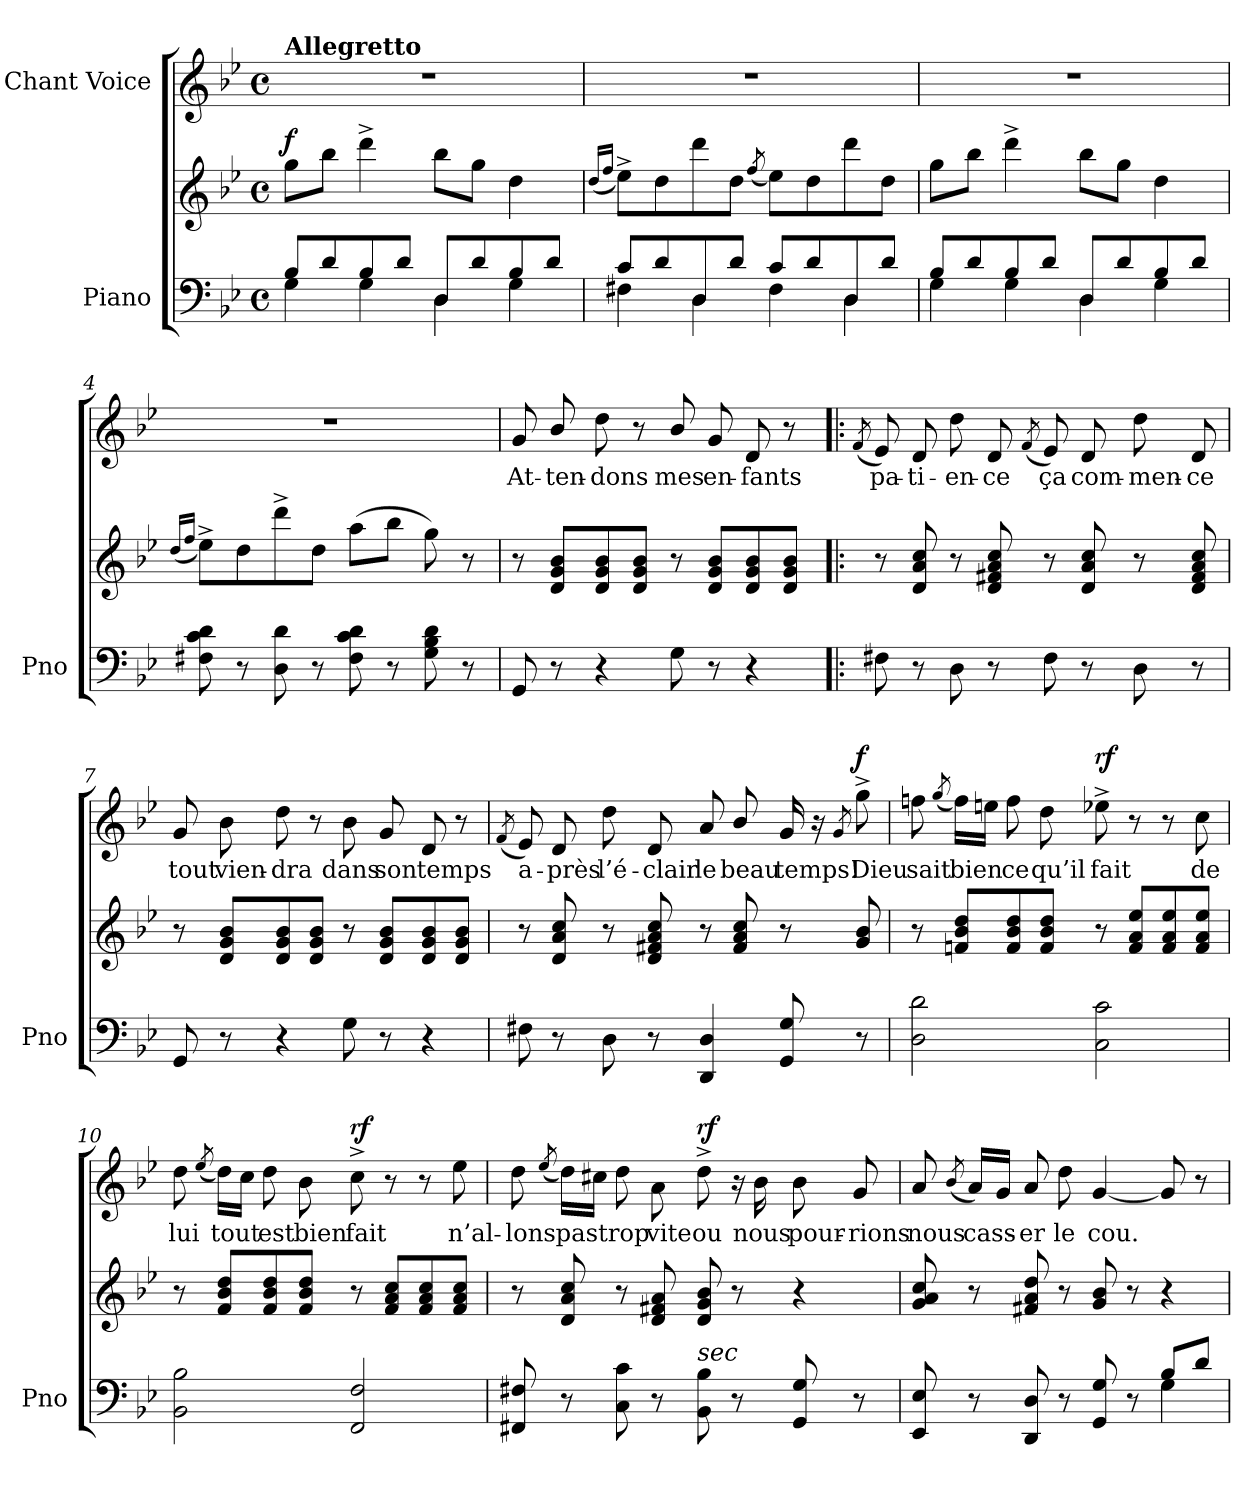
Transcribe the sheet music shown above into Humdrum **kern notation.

**kern	**kern	**dynam	**kern	**text	**dynam
*part2	*part2	*part2	*part1	*part1	*part1
*staff3	*staff2	*staff2/3	*staff1	*staff1	*staff1
*I"Piano	*	*	*I"Chant Voice	*	*
*I'Pno	*	*	*	*	*
*clefF4	*clefG2	*	*clefG2	*	*
*k[b-e-]	*k[b-e-]	*	*k[b-e-]	*	*
*M4/4	*M4/4	*	*M4/4	*	*
*met(c)	*met(c)	*	*met(c)	*	*
=1	=1	=1	=1	=1	=1
*^	*	*	*	*	*
!	!	!	!	!LO:TX:a:B:t=Allegretto	!	!
!	!	!	!LO:DY:a	!	!	!
8B-/L	4G\	8gg\L	f	1r	.	.
8d/	.	8bb-\J	.	.	.	.
8B-/	4G\	4ddd^\	.	.	.	.
8d/J	.	.	.	.	.	.
8D/L	4D\	8bb-\L	.	.	.	.
8d/	.	8gg\J	.	.	.	.
8B-/	4G\	4dd\	.	.	.	.
8d/J	.	.	.	.	.	.
=2	=2	=2	=2	=2	=2	=2
.	.	(16qdd/LL	.	.	.	.
.	.	16qff/JJ	.	.	.	.
8c/L	4F#X\	8ee-^\L)	.	1r	.	.
8d/	.	8dd\	.	.	.	.
8D/	4D\	8ddd\	.	.	.	.
8d/J	.	8dd\J	.	.	.	.
.	.	(8qff/	.	.	.	.
8c/L	4F#\	8ee-\L)	.	.	.	.
8d/	.	8dd\	.	.	.	.
8D/	4D\	8ddd\	.	.	.	.
8d/J	.	8dd\J	.	.	.	.
=3	=3	=3	=3	=3	=3	=3
8B-/L	4G\	8gg\L	.	1r	.	.
8d/	.	8bb-\J	.	.	.	.
8B-/	4G\	4ddd^\	.	.	.	.
8d/J	.	.	.	.	.	.
8D/L	4D\	8bb-\L	.	.	.	.
8d/	.	8gg\J	.	.	.	.
8B-/	4G\	4dd\	.	.	.	.
8d/J	.	.	.	.	.	.
*v	*v	*	*	*	*	*
=4	=4	=4	=4	=4	=4
.	(16qdd/LL	.	.	.	.
.	16qff/JJ	.	.	.	.
8F#X\ 8c\ 8d\	8ee-^\L)	.	1r	.	.
8r	8dd\	.	.	.	.
8D\ 8d\	8ddd^\	.	.	.	.
8r	8dd\J	.	.	.	.
8F#\ 8c\ 8d\	(8aa\L	.	.	.	.
8r	8bb-\J	.	.	.	.
8G\ 8B-\ 8d\	8gg\)	.	.	.	.
8r	8r	.	.	.	.
=5	=5	=5	=5	=5	=5
8GG/	8r	.	8g/	At-	.
8r	8d/ 8g/ 8b-/L	.	8b-/	-ten-	.
4r	8d/ 8g/ 8b-/	.	8dd\	-dons	.
.	8d/ 8g/ 8b-/J	.	8r	.	.
8G\	8r	.	8b-/	mes	.
8r	8d/ 8g/ 8b-/L	.	8g/	en-	.
4r	8d/ 8g/ 8b-/	.	8d/	-fants	.
.	8d/ 8g/ 8b-/J	.	8r	.	.
=6!|:	=6!|:	=6!|:	=6!|:	=6!|:	=6!|:
.	.	.	(8qf/	.	.
8F#X\	8r	.	8e-/)	pa-	.
8r	8d/ 8a/ 8cc/	.	8d/	-ti-	.
8D\	8r	.	8dd\	-en-	.
8r	8d/ 8f#X/ 8a/ 8cc/	.	8d/	-ce	.
.	.	.	(8qf/	.	.
8F#\	8r	.	8e-/)	ça	.
8r	8d/ 8a/ 8cc/	.	8d/	com-	.
8D\	8r	.	8dd\	-men-	.
8r	8d/ 8f#/ 8a/ 8cc/	.	8d/	-ce	.
=7	=7	=7	=7	=7	=7
8GG/	8r	.	8g/	tout	.
8r	8d/ 8g/ 8b-/L	.	8b-\	vien-	.
4r	8d/ 8g/ 8b-/	.	8dd\	-dra	.
.	8d/ 8g/ 8b-/J	.	8r	.	.
8G\	8r	.	8b-\	dans	.
8r	8d/ 8g/ 8b-/L	.	8g/	son	.
4r	8d/ 8g/ 8b-/	.	8d/	temps	.
.	8d/ 8g/ 8b-/J	.	8r	.	.
=8	=8	=8	=8	=8	=8
.	.	.	(8qf/	.	.
8F#X\	8r	.	8e-/)	a-	.
8r	8d/ 8a/ 8cc/	.	8d/	-près	.
8D\	8r	.	8dd\	l’é-	.
8r	8d/ 8f#X/ 8a/ 8cc/	.	8d/	-clair	.
4DD/ 4D/	8r	.	8a/	le	.
.	8f#/ 8a/ 8cc/	.	8b-/	beau	.
8GG/ 8G/	8r	.	16g/	temps!	.
.	.	.	16r	.	.
.	.	.	8qg/	.	.
!	!	!	!	!	!LO:DY:a
8r	8g/ 8b-/	.	8gg^\	Dieu	f
=9	=9	=9	=9	=9	=9
2D\ 2d\	8r	.	8ffn\	sait	.
.	.	.	(8qgg/	.	.
.	8fn/ 8b-/ 8dd/L	.	16ff\LL)	bien	.
.	.	.	16een\JJ	.	.
.	8f/ 8b-/ 8dd/	.	8ff\	ce	.
.	8f/ 8b-/ 8dd/J	.	8dd\	qu’il	.
!	!	!	!	!	!LO:DY:a
2C\ 2c\	8r	.	8ee-X^\	fait	rf
.	8f/ 8a/ 8ee-/L	.	8r	.	.
.	8f/ 8a/ 8ee-/	.	8r	.	.
.	8f/ 8a/ 8ee-/J	.	8cc\	de	.
=10	=10	=10	=10	=10	=10
2BB-\ 2B-\	8r	.	8dd\	lui	.
.	.	.	(8qee-/	.	.
.	8f/ 8b-/ 8dd/L	.	16dd\LL)	tout	.
.	.	.	16cc\JJ	.	.
.	8f/ 8b-/ 8dd/	.	8dd\	est	.
.	8f/ 8b-/ 8dd/J	.	8b-\	bien	.
!	!	!	!	!	!LO:DY:a
2FF/ 2F/	8r	.	8cc^\	fait	rf
.	8f/ 8a/ 8cc/L	.	8r	.	.
.	8f/ 8a/ 8cc/	.	8r	.	.
.	8f/ 8a/ 8cc/J	.	8ee-\	n’al-	.
=11	=11	=11	=11	=11	=11
8FF#X/ 8F#X/	8r	.	8dd\	-lons	.
.	.	.	(8qee-/	.	.
8r	8d/ 8a/ 8cc/	.	16dd\LL)	pas	.
.	.	.	16cc#X\JJ	.	.
8C\ 8c\	8r	.	8dd\	trop	.
8r	8d/ 8f#X/ 8a/	.	8a\	vite	.
!LO:TX:i:t=sec	!	!	!	!	!
!	!	!	!	!	!LO:DY:a
8BB-\ 8B-\	8d/ 8g/ 8b-/	.	8dd^\	ou	rf
8r	8r	.	16r	.	.
.	.	.	16b-\	nous	.
8GG/ 8G/	4r	.	8b-\	pour-	.
8r	.	.	8g/	-rions	.
=12	=12	=12	=12	=12	=12
*^	*	*	*	*	*
8EE-/ 8E-/	2ryy	8g/ 8a/ 8cc/	.	8a/	nous	.
.	.	.	.	(8qb-/	.	.
8r	.	8r	.	16a/LL)	cass-	.
.	.	.	.	16g/JJ	.	.
8DD/ 8D/	.	8f#X/ 8a/ 8dd/	.	8a/	-er	.
8r	.	8r	.	8dd\	le	.
8GG/ 8G/	4ryy	8g/ 8b-/	.	[4g/	cou.	.
8r	.	8r	.	.	.	.
8B-/L	4G\	4r	.	8g/]	.	.
8d/J	.	.	.	8r	.	.
*v	*v	*	*	*	*	*
=	=	=	=	=	=
*-	*-	*-	*-	*-	*-
